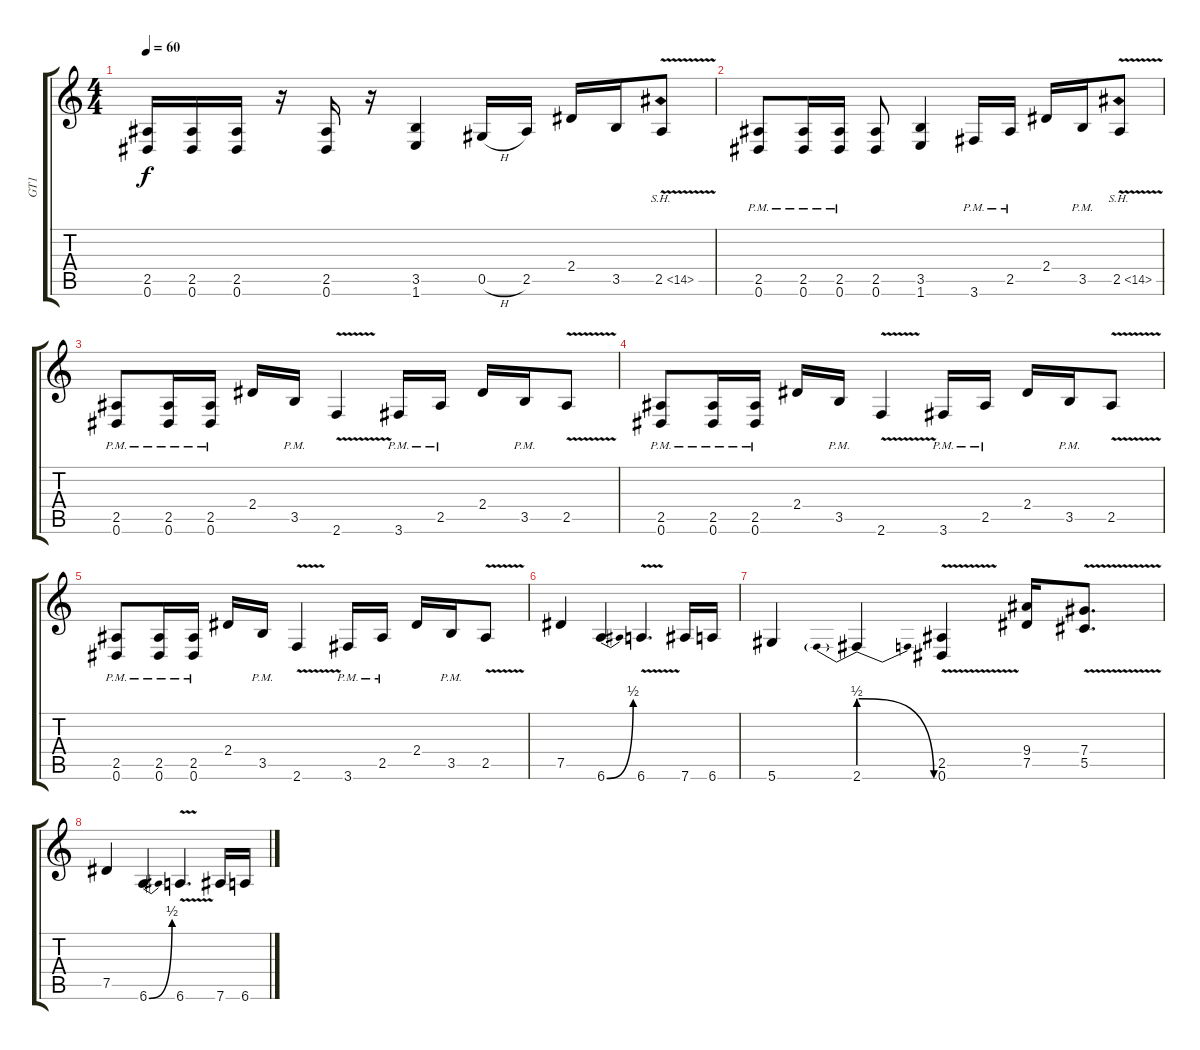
\track ("GT1" "GT1") {instrument distortionguitar}
\staff {score tabs}
\tuning (Eb4 Bb3 Gb3 Db3 Ab2 Eb2) {hide}
\ts (4 4)
\tempo 60
\clef g2
\ks c
(2.5 0.6).16{dy f} (2.5 0.6).16 (2.5 0.6).16 r.16 (2.5 0.6).16 r.16 (3.5 1.6).4 0.5{h}.16 2.5.16 2.4.16 3.5.16 2.5{sh 12 v}.8 |
(2.5 0.6{pm}).8 (2.5 0.6{pm}).16 (2.5 0.6{pm}).16 (2.5 0.6).8 (3.5 1.6).4 3.6{pm}.16 2.5{pm}.16 2.4.16 3.5{pm}.16 2.5{sh 12 v}.8 |
(2.5 0.6{pm}).8 (2.5 0.6{pm}).16 (2.5{pm} 0.6).16 2.4.16 3.5{pm}.16 2.6{v}.4 3.6{pm}.16 2.5{pm}.16 2.4.16 3.5{pm}.16 2.5{v}.8 |
(2.5 0.6{pm}).8 (2.5 0.6{pm}).16 (2.5{pm} 0.6).16 2.4.16 3.5{pm}.16 2.6{v}.4 3.6{pm}.16 2.5{pm}.16 2.4.16 3.5{pm}.16 2.5{v}.8 |
(2.5 0.6{pm}).8 (2.5 0.6{pm}).16 (2.5{pm} 0.6).16 2.4.16 3.5{pm}.16 2.6{v}.4 3.6{pm}.16 2.5{pm}.16 2.4.16 3.5{pm}.16 2.5{v}.8 |
7.5.4 6.6{be (bend 0 0 60 2)}.4 6.6{v}.4{d} 7.6.16 6.6.16 |
5.6.4 2.6{be (prebendrelease 0 2 60 0)}.4 (2.5 0.6{v}).4 (9.4 7.5).16 (7.4 5.5{v}).8{d} |
7.5.4 6.6{be (bend 0 0 60 2)}.4 6.6{v}.4{d} 7.6.16 6.6.16
